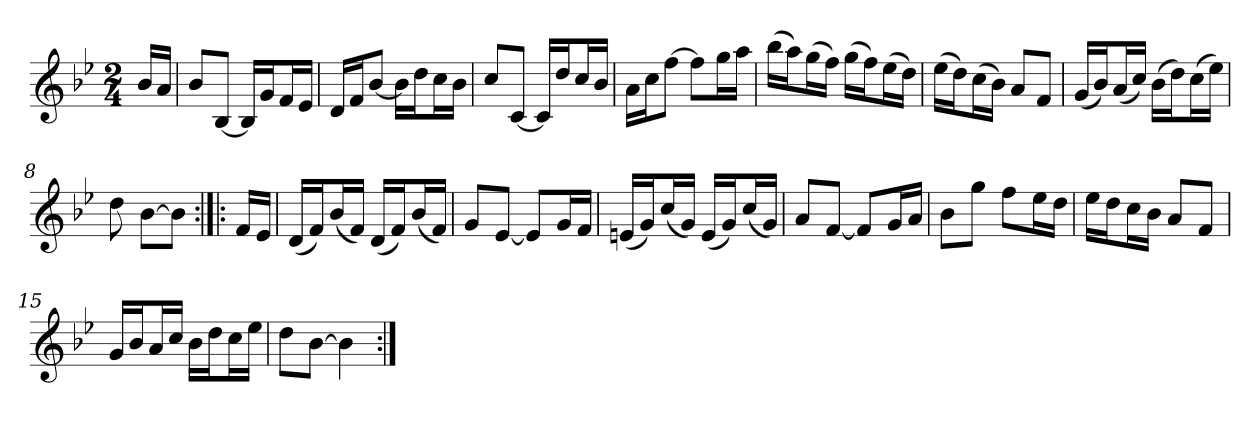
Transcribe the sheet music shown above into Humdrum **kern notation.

**kern
*part1
*staff1
*clefG2
*k[b-e-]
*B-:
*M2/4
*MM80
=
16b-/LL
16a/JJ
=1
8b-/L
[8B-/J
16B-/LL]
16g/J
16f/L
16e-/JJ
=2
16d/LL
16f/J
[8b-/J
16b-\LL]
16dd\J
16cc\L
16b-\JJ
=3
8cc/L
[8c/J
16c/LL]
16dd/J
16cc/L
16b-/JJ
=4
16a\LL
16cc\J
[8ff\J
8ff\L]
16gg\L
16aa\JJ
=5
(16bb-\LL
16aa\J)
(16gg\L
16ff\JJ)
(16gg\LL
16ff\J)
(16ee-\L
16dd\JJ)
=6
(16ee-\LL
16dd\J)
(16cc\L
16b-\JJ)
8a/L
8f/J
=7
(16g/LL
16b-/J)
(16a/L
16cc/JJ)
(16b-\LL
16dd\J)
(16cc\L
16ee-\JJ)
=8
8dd
[8b-\L
8b-\J]
=:|!|:
16f/LL
16e-/JJ
=9
(16d/LL
16f/J)
(16b-/L
16f/JJ)
(16d/LL
16f/J)
(16b-/L
16f/JJ)
=10
8g/L
[8e-/J
8e-/L]
16g/L
16f/JJ
=11
(16en/LL
16g/J)
(16cc/L
16g/JJ)
(16e/LL
16g/J)
(16cc/L
16g/JJ)
=12
8a/L
[8f/J
8f/L]
16g/L
16a/JJ
=13
8b-\L
8gg\J
8ff\L
16ee-\L
16dd\JJ
=14
16ee-\LL
16dd\J
16cc\L
16b-\JJ
8a/L
8f/J
=15
16g/LL
16b-/J
16a/L
16cc/JJ
16b-\LL
16dd\J
16cc\L
16ee-\JJ
=16
8dd\L
[8b-\J
4b-]
=:|!
*-
